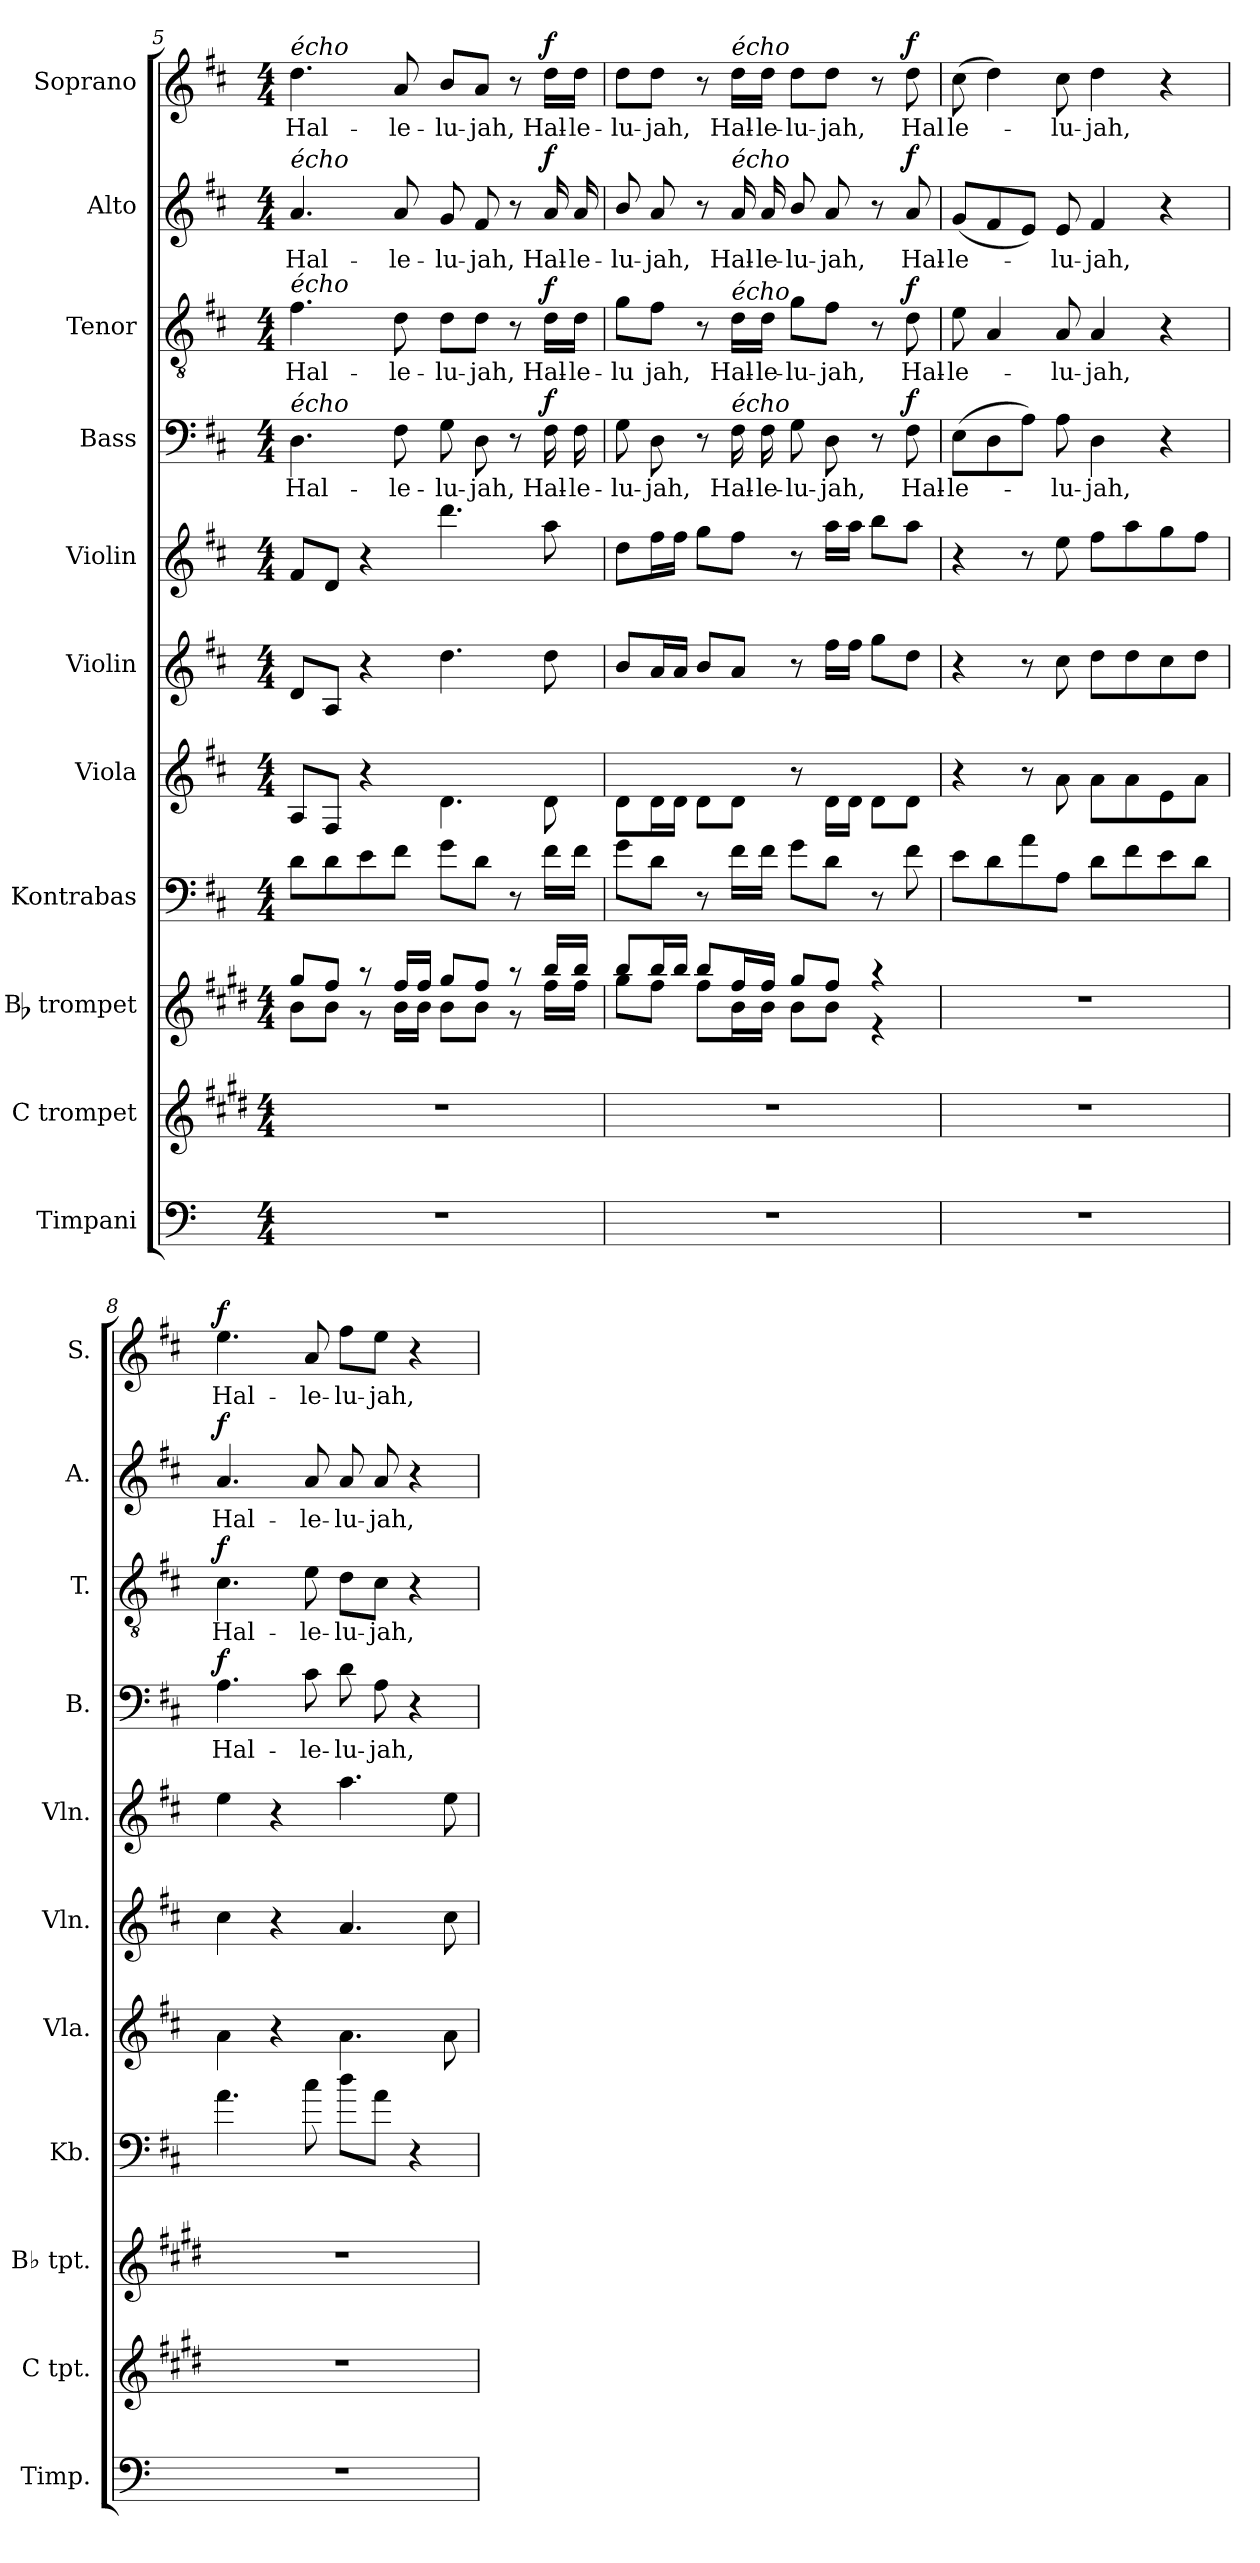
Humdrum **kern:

**kern	**kern	**kern	**kern	**kern	**kern	**kern	**kern	**text	**dynam	**kern	**text	**dynam	**kern	**text	**dynam	**kern	**text	**dynam
*part11	*part10	*part9	*part8	*part7	*part6	*part5	*part4	*part4	*part4	*part3	*part3	*part3	*part2	*part2	*part2	*part1	*part1	*part1
*staff11	*staff10	*staff9	*staff8	*staff7	*staff6	*staff5	*staff4	*staff4	*staff4	*staff3	*staff3	*staff3	*staff2	*staff2	*staff2	*staff1	*staff1	*staff1
*I"Timpani	*I"C trompet	*I"Bb trompet	*I"Kontrabas	*I"Viola	*I"Violin	*I"Violin	*I"Bass	*	*	*I"Tenor	*	*	*I"Alto	*	*	*I"Soprano	*	*
*I'Timp.	*I'C tpt.	*I'Bb tpt.	*I'Kb.	*I'Vla.	*I'Vln.	*I'Vln.	*I'B.	*	*	*I'T.	*	*	*I'A.	*	*	*I'S.	*	*
*clefF4	*clefG2	*clefG2	*clefF4	*clefG2	*clefG2	*clefG2	*clefF4	*	*	*clefGv2	*	*	*clefG2	*	*	*clefG2	*	*
*	*ITrd1c2	*ITrd1c2	*ITrd7c12	*	*	*	*	*	*	*	*	*	*	*	*	*	*	*
*k[]	*k[f#c#]	*k[f#c#]	*k[f#c#]	*k[f#c#]	*k[f#c#]	*k[f#c#]	*k[f#c#]	*	*	*k[f#c#]	*	*	*k[f#c#]	*	*	*k[f#c#]	*	*
*	*D:	*	*D:	*D:	*D:	*D:	*D:	*	*	*D:	*	*	*D:	*	*	*D:	*	*
*M4/4	*M4/4	*M4/4	*M4/4	*M4/4	*M4/4	*M4/4	*M4/4	*	*	*M4/4	*	*	*M4/4	*	*	*M4/4	*	*
=5	=5	=5	=5	=5	=5	=5	=5	=5	=5	=5	=5	=5	=5	=5	=5	=5	=5	=5
*	*	*^	*	*	*	*	*	*	*	*	*	*	*	*	*	*	*	*
!	!	!	!	!	!	!	!	!	!	!	!	!	!	!	!	!	!LO:TX:a:i:t=écho	!	!
!	!	!	!	!	!	!	!	!	!	!	!	!	!	!LO:TX:a:i:t=écho	!	!	!	!	!
!	!	!	!	!	!	!	!	!	!	!	!LO:TX:a:i:t=écho	!	!	!	!	!	!	!	!
!	!	!	!	!	!	!	!	!LO:TX:a:i:t=écho	!	!	!	!	!	!	!	!	!	!	!
!	!	!	!	!	!	!	!	!	!LO:LY:b	!	!	!LO:LY:b	!	!	!LO:LY:b	!	!	!LO:LY:b	!
1r	1r	8ff#/L	8a\L	8D\L	8A/L	8d/L	8f#/L	4.D\	Hal-	.	4.f#\	Hal-	.	4.a/	Hal-	.	4.dd\	Hal-	.
.	.	8ee/J	8a\J	8D\	8F#/J	8A/J	8d/J	.	.	.	.	.	.	.	.	.	.	.	.
.	.	8r	8r	8E\	4r	4r	4r	.	.	.	.	.	.	.	.	.	.	.	.
!	!	!	!	!	!	!	!	!	!LO:LY:b	!	!	!LO:LY:b	!	!	!LO:LY:b	!	!	!LO:LY:b	!
.	.	16ee/LL	16a\LL	8F#\J	.	.	.	8F#\	-le-	.	8d\	-le-	.	8a/	-le-	.	8a/	-le-	.
.	.	16ee/JJ	16a\JJ	.	.	.	.	.	.	.	.	.	.	.	.	.	.	.	.
!	!	!	!	!	!	!	!	!	!LO:LY:b	!	!	!LO:LY:b	!	!	!LO:LY:b	!	!	!LO:LY:b	!
.	.	8ff#/L	8a\L	8G\L	4.d\	4.dd\	4.ddd\	8G\	-lu-	.	8d\L	-lu-	.	8g/	-lu-	.	8b/L	-lu-	.
!	!	!	!	!	!	!	!	!	!LO:LY:b	!	!	!LO:LY:b	!	!	!LO:LY:b	!	!	!LO:LY:b	!
.	.	8ee/J	8a\J	8D\J	.	.	.	8D\	-jah,	.	8d\J	-jah,	.	8f#/	-jah,	.	8a/J	-jah,	.
.	.	8r	8r	8r	.	.	.	8r	.	.	8r	.	.	8r	.	.	8r	.	.
!	!	!	!	!	!	!	!	!	!LO:LY:b	!LO:DY:a	!	!LO:LY:b	!LO:DY:a	!	!LO:LY:b	!LO:DY:a	!	!LO:LY:b	!LO:DY:a
.	.	16aa/LL	16ee\LL	16F#\LL	8d\	8dd\	8aa\	16F#\	Hal-	f	16d\LL	Hal-	f	16a/	Hal-	f	16dd\LL	Hal-	f
!	!	!	!	!	!	!	!	!	!LO:LY:b	!	!	!LO:LY:b	!	!	!LO:LY:b	!	!	!LO:LY:b	!
.	.	16aa/JJ	16ee\JJ	16F#\JJ	.	.	.	16F#\	-le-	.	16d\JJ	-le-	.	16a/	-le-	.	16dd\JJ	-le-	.
!!LO:PB:g=z
=6	=6	=6	=6	=6	=6	=6	=6	=6	=6	=6	=6	=6	=6	=6	=6	=6	=6	=6	=6
!	!	!	!	!	!	!	!	!	!LO:LY:b	!	!	!LO:LY:b	!	!	!LO:LY:b	!	!	!LO:LY:b	!
1r	1r	8aa/L	8ff#\L	8G\L	8d\L	8b/L	8dd\L	8G\	-lu-	.	8g\L	-lu	.	8b/	-lu-	.	8dd\L	-lu-	.
!	!	!	!	!	!	!	!	!	!LO:LY:b	!	!	!LO:LY:b	!	!	!LO:LY:b	!	!	!LO:LY:b	!
.	.	16aa/L	8ee\J	8D\J	16d\L	16a/L	16ff#\L	8D\	-jah,	.	8f#\J	jah,	.	8a/	-jah,	.	8dd\J	-jah,	.
.	.	16aa/JJ	.	.	16d\JJ	16a/JJ	16ff#\JJ	.	.	.	.	.	.	.	.	.	.	.	.
.	.	8aa/L	8ee\L	8r	8d\L	8b/L	8gg\L	8r	.	.	8r	.	.	8r	.	.	8r	.	.
!	!	!	!	!	!	!	!	!	!	!	!	!	!	!	!	!	!LO:TX:a:i:t=écho	!	!
!	!	!	!	!	!	!	!	!	!	!	!	!	!	!LO:TX:a:i:t=écho	!	!	!	!	!
!	!	!	!	!	!	!	!	!	!	!	!LO:TX:a:i:t=écho	!	!	!	!	!	!	!	!
!	!	!	!	!	!	!	!	!LO:TX:a:i:t=écho	!	!	!	!	!	!	!	!	!	!	!
!	!	!	!	!	!	!	!	!	!LO:LY:b	!	!	!LO:LY:b	!	!	!LO:LY:b	!	!	!LO:LY:b	!
.	.	16ee/L	16a\L	16F#\LL	8d\J	8a/J	8ff#\J	16F#\	Hal-	.	16d\LL	Hal-	.	16a/	Hal-	.	16dd\LL	Hal-	.
!	!	!	!	!	!	!	!	!	!LO:LY:b	!	!	!LO:LY:b	!	!	!LO:LY:b	!	!	!LO:LY:b	!
.	.	16ee/JJ	16a\JJ	16F#\JJ	.	.	.	16F#\	-le-	.	16d\JJ	-le-	.	16a/	-le-	.	16dd\JJ	-le-	.
!	!	!	!	!	!	!	!	!	!LO:LY:b	!	!	!LO:LY:b	!	!	!LO:LY:b	!	!	!LO:LY:b	!
.	.	8ff#/L	8a\L	8G\L	8r	8r	8r	8G\	-lu-	.	8g\L	-lu-	.	8b/	-lu-	.	8dd\L	-lu-	.
!	!	!	!	!	!	!	!	!	!LO:LY:b	!	!	!LO:LY:b	!	!	!LO:LY:b	!	!	!LO:LY:b	!
.	.	8ee/J	8a\J	8D\J	16d\LL	16ff#\LL	16aa\LL	8D\	-jah,	.	8f#\J	-jah,	.	8a/	-jah,	.	8dd\J	-jah,	.
.	.	.	.	.	16d\JJ	16ff#\JJ	16aa\JJ	.	.	.	.	.	.	.	.	.	.	.	.
.	.	4r	4r	8r	8d\L	8gg\L	8bb\L	8r	.	.	8r	.	.	8r	.	.	8r	.	.
!	!	!	!	!	!	!	!	!	!LO:LY:b	!LO:DY:a	!	!LO:LY:b	!LO:DY:a	!	!LO:LY:b	!LO:DY:a	!	!LO:LY:b	!LO:DY:a
.	.	.	.	8F#\	8d\J	8dd\J	8aa\J	8F#\	Hal-	f	8d\	Hal-	f	8a/	Hal-	f	8dd\	Hal	f
*	*	*v	*v	*	*	*	*	*	*	*	*	*	*	*	*	*	*	*	*
=7	=7	=7	=7	=7	=7	=7	=7	=7	=7	=7	=7	=7	=7	=7	=7	=7	=7	=7
!	!	!	!	!	!	!	!	!LO:LY:b	!	!	!LO:LY:b	!	!	!LO:LY:b	!	!	!LO:LY:b	!
1r	1r	1r	8E\L	4r	4r	4r	(8E\L	-le-	.	8e\	-le-	.	(8g/L	-le-	.	(8cc#\	le-	.
.	.	.	8D\	.	.	.	8D\	.	.	4A/	.	.	8f#/	.	.	4dd\)	.	.
.	.	.	8A\	8r	8r	8r	8A\J)	.	.	.	.	.	8e/J)	.	.	.	.	.
!	!	!	!	!	!	!	!	!LO:LY:b	!	!	!LO:LY:b	!	!	!LO:LY:b	!	!	!LO:LY:b	!
.	.	.	8AA\J	8a\	8cc#\	8ee\	8A\	-lu-	.	8A/	-lu-	.	8e/	-lu-	.	8cc#\	-lu-	.
!	!	!	!	!	!	!	!	!LO:LY:b	!	!	!LO:LY:b	!	!	!LO:LY:b	!	!	!LO:LY:b	!
.	.	.	8D\L	8a\L	8dd\L	8ff#\L	4D\	-jah,	.	4A/	-jah,	.	4f#/	-jah,	.	4dd\	-jah,	.
.	.	.	8F#\	8a\	8dd\	8aa\	.	.	.	.	.	.	.	.	.	.	.	.
.	.	.	8E\	8e\	8cc#\	8gg\	4r	.	.	4r	.	.	4r	.	.	4r	.	.
.	.	.	8D\J	8a\J	8dd\J	8ff#\J	.	.	.	.	.	.	.	.	.	.	.	.
=8	=8	=8	=8	=8	=8	=8	=8	=8	=8	=8	=8	=8	=8	=8	=8	=8	=8	=8
!	!	!	!	!	!	!	!	!LO:LY:b	!LO:DY:a	!	!LO:LY:b	!LO:DY:a	!	!LO:LY:b	!LO:DY:a	!	!LO:LY:b	!LO:DY:a
1r	1r	1r	4.A\	4a\	4cc#\	4ee\	4.A\	Hal-	f	4.c#\	Hal-	f	4.a/	Hal-	f	4.ee\	Hal-	f
.	.	.	.	4r	4r	4r	.	.	.	.	.	.	.	.	.	.	.	.
!	!	!	!	!	!	!	!	!LO:LY:b	!	!	!LO:LY:b	!	!	!LO:LY:b	!	!	!LO:LY:b	!
.	.	.	8c#\	.	.	.	8c#\	-le-	.	8e\	-le-	.	8a/	-le-	.	8a/	-le-	.
!	!	!	!	!	!	!	!	!LO:LY:b	!	!	!LO:LY:b	!	!	!LO:LY:b	!	!	!LO:LY:b	!
.	.	.	8d\L	4.a\	4.a/	4.aa\	8d\	-lu-	.	8d\L	-lu-	.	8a/	-lu-	.	8ff#\L	-lu-	.
!	!	!	!	!	!	!	!	!LO:LY:b	!	!	!LO:LY:b	!	!	!LO:LY:b	!	!	!LO:LY:b	!
.	.	.	8A\J	.	.	.	8A\	-jah,	.	8c#\J	-jah,	.	8a/	-jah,	.	8ee\J	-jah,	.
.	.	.	4r	.	.	.	4r	.	.	4r	.	.	4r	.	.	4r	.	.
.	.	.	.	8a\	8cc#\	8ee\	.	.	.	.	.	.	.	.	.	.	.	.
=	=	=	=	=	=	=	=	=	=	=	=	=	=	=	=	=	=	=
*-	*-	*-	*-	*-	*-	*-	*-	*-	*-	*-	*-	*-	*-	*-	*-	*-	*-	*-
